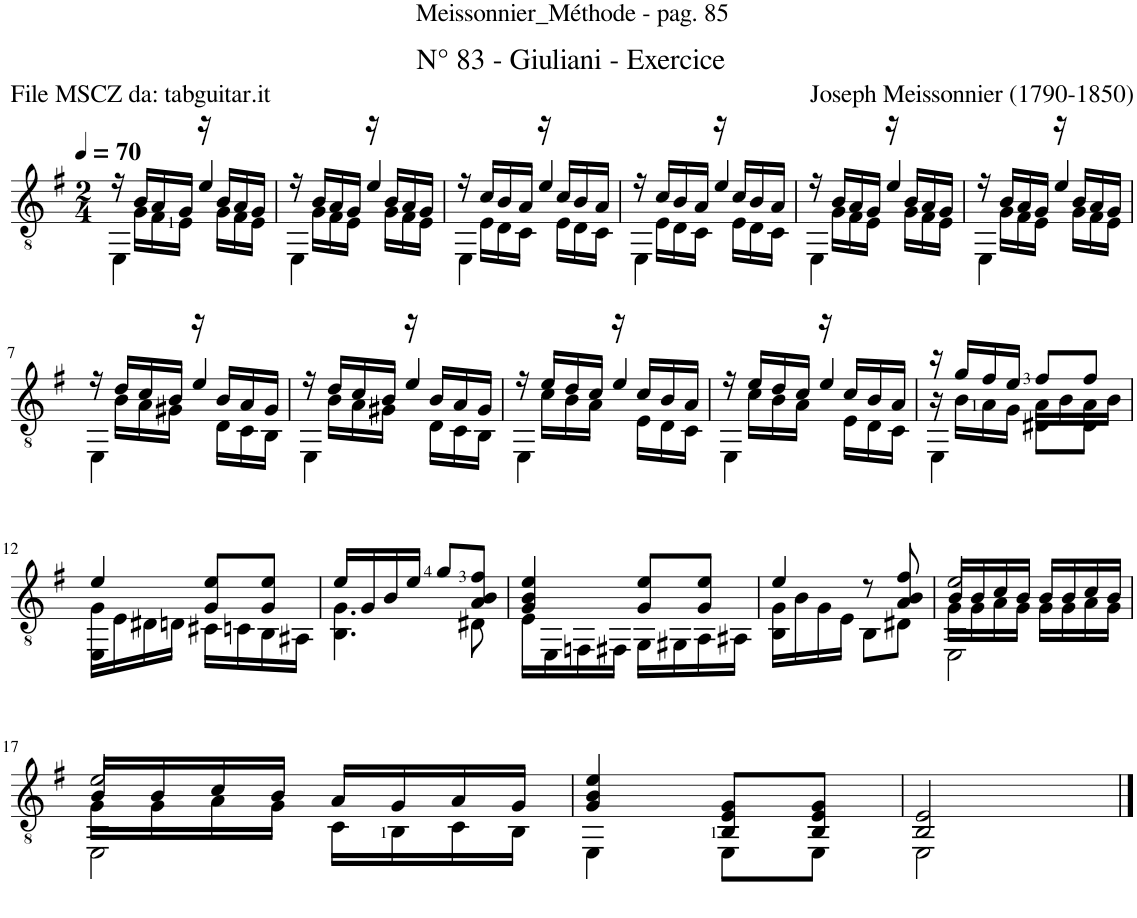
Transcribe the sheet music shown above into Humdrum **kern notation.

**kern
*part1
*staff1
*I"Guitar
*I'Guit.
*clefGv2
*k[f#]
*M2/4
*MM70
=1
*^
*	*^
*	*	*^
16r	16ryy	4ryy	4EE\
16B/LL	16G\LL	.	.
16A/	16F#\	.	.
16G/JJ	16E\JJ	.	.
16r	16ryy	4e/	4ryy
16B/LL	16G\LL	.	.
16A/	16F#\	.	.
16G/JJ	16E\JJ	.	.
=2	=2	=2	=2
16r	16ryy	4ryy	4EE\
16B/LL	16G\LL	.	.
16A/	16F#\	.	.
16G/JJ	16E\JJ	.	.
16r	16ryy	4e/	4ryy
16B/LL	16G\LL	.	.
16A/	16F#\	.	.
16G/JJ	16E\JJ	.	.
=3	=3	=3	=3
16r	16ryy	4ryy	4EE\
16c/LL	16E\LL	.	.
16B/	16D\	.	.
16A/JJ	16C\JJ	.	.
16r	16ryy	4e/	4ryy
16c/LL	16E\LL	.	.
16B/	16D\	.	.
16A/JJ	16C\JJ	.	.
=4	=4	=4	=4
16r	16ryy	4ryy	4EE\
16c/LL	16E\LL	.	.
16B/	16D\	.	.
16A/JJ	16C\JJ	.	.
16r	16ryy	4e/	4ryy
16c/LL	16E\LL	.	.
16B/	16D\	.	.
16A/JJ	16C\JJ	.	.
=5	=5	=5	=5
16r	16ryy	4ryy	4EE\
16B/LL	16G\LL	.	.
16A/	16F#\	.	.
16G/JJ	16E\JJ	.	.
16r	16ryy	4e/	4ryy
16B/LL	16G\LL	.	.
16A/	16F#\	.	.
16G/JJ	16E\JJ	.	.
=6	=6	=6	=6
16r	16ryy	4ryy	4EE\
16B/LL	16G\LL	.	.
16A/	16F#\	.	.
16G/JJ	16E\JJ	.	.
16r	16ryy	4e/	4ryy
16B/LL	16G\LL	.	.
16A/	16F#\	.	.
16G/JJ	16E\JJ	.	.
!!LO:LB:g=z	!!	!!	!!
=7	=7	=7	=7
16r	16ryy	4ryy	4EE\
16d/LL	16B\LL	.	.
16c/	16A\	.	.
16B/JJ	16G#X\JJ	.	.
16r	16ryy	4e/	4ryy
16B/LL	16D\LL	.	.
16A/	16C\	.	.
16G#/JJ	16BB\JJ	.	.
=8	=8	=8	=8
16r	16ryy	4ryy	4EE\
16d/LL	16B\LL	.	.
16c/	16A\	.	.
16B/JJ	16G#X\JJ	.	.
16r	16ryy	4e/	4ryy
16B/LL	16D\LL	.	.
16A/	16C\	.	.
16G#/JJ	16BB\JJ	.	.
=9	=9	=9	=9
16r	16ryy	4ryy	4EE\
16e/LL	16c\LL	.	.
16d/	16B\	.	.
16c/JJ	16A\JJ	.	.
16r	16ryy	4e/	4ryy
16c/LL	16E\LL	.	.
16B/	16D\	.	.
16A/JJ	16C\JJ	.	.
=10	=10	=10	=10
16r	16ryy	4ryy	4EE\
16e/LL	16c\LL	.	.
16d/	16B\	.	.
16c/JJ	16A\JJ	.	.
16r	16ryy	4e/	4ryy
16c/LL	16E\LL	.	.
16B/	16D\	.	.
16A/JJ	16C\JJ	.	.
*	*	*v	*v
=11	=11	=11
16r	16r	4EE\
16g/LL	16B\LL	.
16f#/	16A\	.
16e/JJ	16G\JJ	.
8f#/L	16A\LL	8D#X\L
.	16B\	.
8f#/J	16A\	8D#\J
.	16B\JJ	.
*	*v	*v
!!LO:LB:g=z
=12	=12
4e/	16EE\ 16G\LL
.	16E\
.	16D#X\
.	16Dn\JJ
8G/ 8e/L	16C#X\LL
.	16Cn\
8G/ 8e/J	16BB\
.	16AA#X\JJ
=13	=13
16e/LL	4.BB\ 4.G\
16G/	.
16B/	.
16e/JJ	.
8g/L	.
8A/ 8B/ 8f#/J	8D#X\
=14	=14
4G/ 4B/ 4e/	16E\LL
.	16EE\
.	16FFn\
.	16FF#X\JJ
8G/ 8e/L	16GG\LL
.	16GG#X\
8G/ 8e/J	16AA\
.	16AA#X\JJ
=15	=15
4e/	16BB\ 16G\LL
.	16B\
.	16G\
.	16E\JJ
8r	8BB\L
8A/ 8B/ 8f#/	8D#X\J
=16	=16
*^	*^
16B/LL	16G\LL	2e/	2EE\
16B/	16G\	.	.
16c/	16A\	.	.
16B/JJ	16G\JJ	.	.
16B/LL	16G\LL	.	.
16B/	16G\	.	.
16c/	16A\	.	.
16B/JJ	16G\JJ	.	.
!!LO:LB:g=z	!!	!!	!!
=17	=17	=17	=17
16B/LL	16G\LL	2e/	2EE\
16B/	16G\	.	.
16c/	16A\	.	.
16B/JJ	16G\JJ	.	.
16A/LL	16C\LL	.	.
16G/	16BB\	.	.
16A/	16C\	.	.
16G/JJ	16BB\JJ	.	.
*	*v	*v	*v
=18	=18
4G/ 4B/ 4e/	4EE\
8BB/ 8E/ 8G/L	8EE\L
8BB/ 8E/ 8G/J	8EE\J
=19	=19
2BB/ 2E/	2EE\
*v	*v
==
*-
